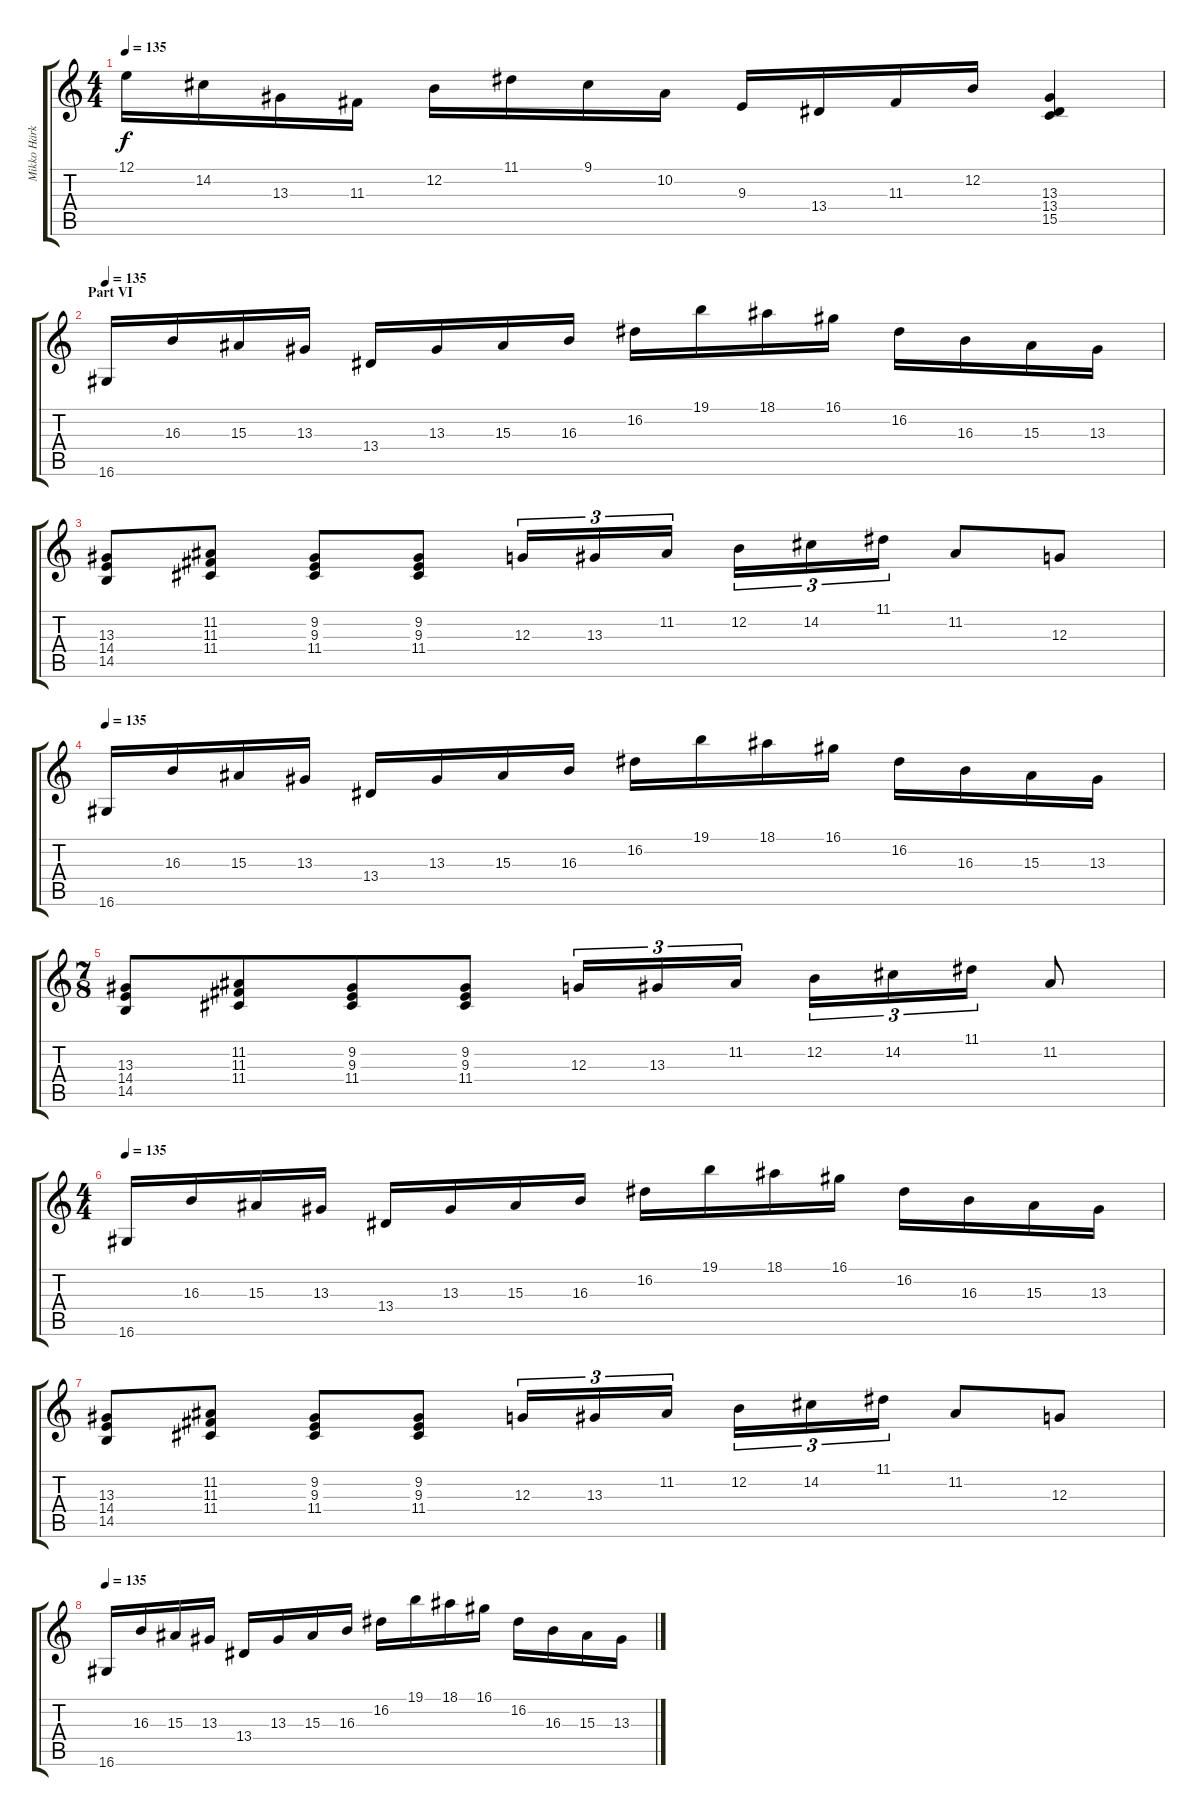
\track ("Mikko Härkin - Keyboard" "Mikko Härk") {instrument harpsichord}
\staff {score tabs}
\tuning (E4 B3 G3 D3 A2 E2) {hide}
\ts (4 4)
\tempo 135
\clef g2
\ks c
12.1.16{dy f} 14.2.16 13.3.16 11.3.16 12.2.16 11.1.16 9.1.16 10.2.16 9.3.16 13.4.16 11.3.16 12.2.16 (13.3 13.4 15.5).4 |
\section ("" "Part VI")
\tempo 135
16.6.16 16.3.16 15.3.16 13.3.16 13.4.16 13.3.16 15.3.16 16.3.16 16.2.16 19.1.16 18.1.16 16.1.16 16.2.16 16.3.16 15.3.16 13.3.16 |
(13.3 14.4 14.5).8 (11.2 11.3 11.4).8 (9.2 9.3 11.4).8 (9.2 9.3 11.4).8 12.3.16{tu (3 2)} 13.3.16{tu (3 2)} 11.2.16{tu (3 2)} 12.2.16{tu (3 2)} 14.2.16{tu (3 2)} 11.1.16{tu (3 2)} 11.2.8 12.3.8 |
\tempo 135
16.6.16 16.3.16 15.3.16 13.3.16 13.4.16 13.3.16 15.3.16 16.3.16 16.2.16 19.1.16 18.1.16 16.1.16 16.2.16 16.3.16 15.3.16 13.3.16 |
\ts (7 8)
(13.3 14.4 14.5).8 (11.2 11.3 11.4).8 (9.2 9.3 11.4).8 (9.2 9.3 11.4).8 12.3.16{tu (3 2)} 13.3.16{tu (3 2)} 11.2.16{tu (3 2)} 12.2.16{tu (3 2)} 14.2.16{tu (3 2)} 11.1.16{tu (3 2)} 11.2.8 |
\ts (4 4)
\tempo 135
16.6.16 16.3.16 15.3.16 13.3.16 13.4.16 13.3.16 15.3.16 16.3.16 16.2.16 19.1.16 18.1.16 16.1.16 16.2.16 16.3.16 15.3.16 13.3.16 |
(13.3 14.4 14.5).8 (11.2 11.3 11.4).8 (9.2 9.3 11.4).8 (9.2 9.3 11.4).8 12.3.16{tu (3 2)} 13.3.16{tu (3 2)} 11.2.16{tu (3 2)} 12.2.16{tu (3 2)} 14.2.16{tu (3 2)} 11.1.16{tu (3 2)} 11.2.8 12.3.8 |
\tempo 135
16.6.16 16.3.16 15.3.16 13.3.16 13.4.16 13.3.16 15.3.16 16.3.16 16.2.16 19.1.16 18.1.16 16.1.16 16.2.16 16.3.16 15.3.16 13.3.16
